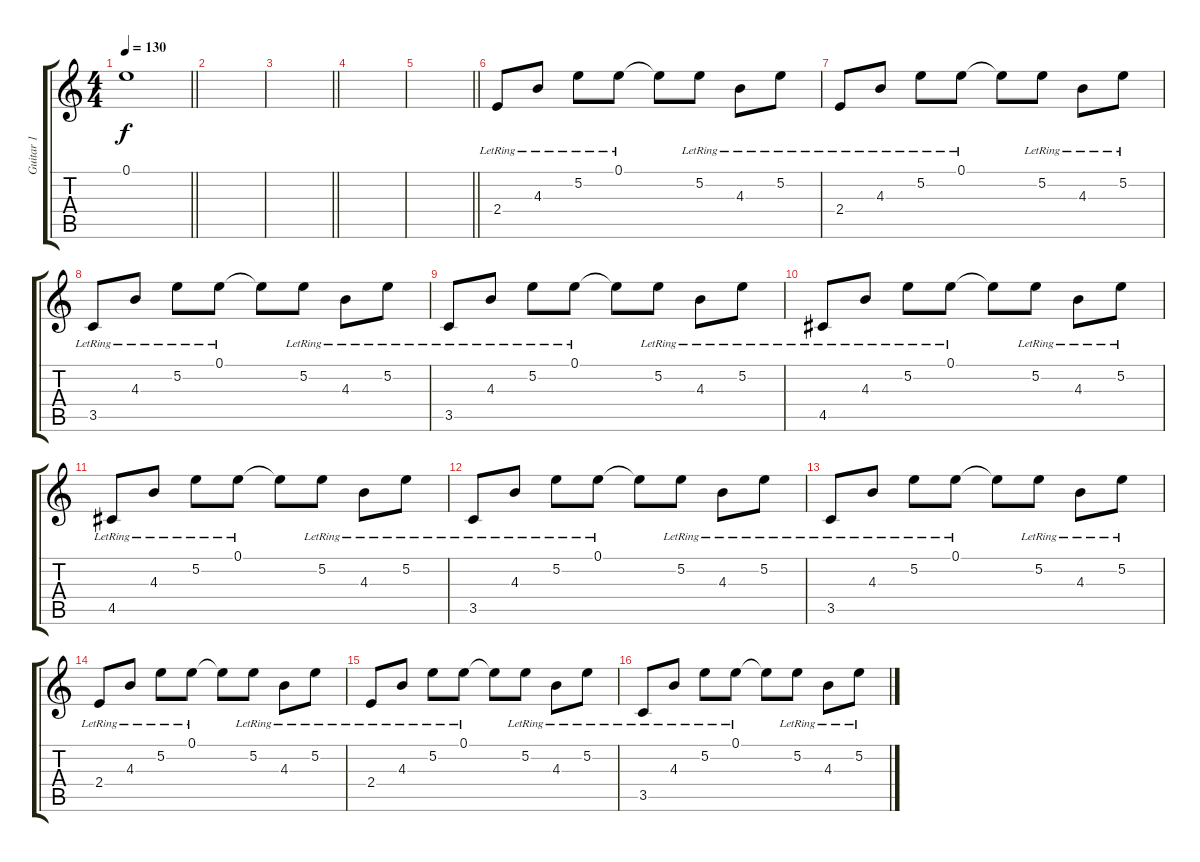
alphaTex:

\track ("Guitar 1" "Guitar 1") {instrument acousticguitarsteel}
\staff {score tabs}
\tuning (E4 B3 G3 D3 A2 E2) {hide}
\ts (4 4)
\tempo 130
\clef g2
\barLineRight lightlight
\ks c
0.1{t}.1{dy f} |
|
\barLineRight lightlight
|
|
\barLineRight lightlight
|
2.4{lr}.8{volume 16} 4.3{lr}.8 5.2{lr}.8 0.1{lr}.8 0.1{t}.8 5.2{lr}.8 4.3{lr}.8 5.2{lr}.8 |
2.4{lr}.8 4.3{lr}.8 5.2{lr}.8 0.1{lr}.8 0.1{t}.8 5.2{lr}.8 4.3{lr}.8 5.2{lr}.8 |
3.5{lr}.8 4.3{lr}.8 5.2{lr}.8 0.1{lr}.8 0.1{t}.8 5.2{lr}.8 4.3{lr}.8 5.2{lr}.8 |
3.5{lr}.8 4.3{lr}.8 5.2{lr}.8 0.1{lr}.8 0.1{t}.8 5.2{lr}.8 4.3{lr}.8 5.2{lr}.8 |
4.5{lr}.8 4.3{lr}.8 5.2{lr}.8 0.1{lr}.8 0.1{t}.8 5.2{lr}.8 4.3{lr}.8 5.2{lr}.8 |
4.5{lr}.8 4.3{lr}.8 5.2{lr}.8 0.1{lr}.8 0.1{t}.8 5.2{lr}.8 4.3{lr}.8 5.2{lr}.8 |
3.5{lr}.8 4.3{lr}.8 5.2{lr}.8 0.1{lr}.8 0.1{t}.8 5.2{lr}.8 4.3{lr}.8 5.2{lr}.8 |
3.5{lr}.8 4.3{lr}.8 5.2{lr}.8 0.1{lr}.8 0.1{t}.8 5.2{lr}.8 4.3{lr}.8 5.2{lr}.8 |
2.4{lr}.8 4.3{lr}.8 5.2{lr}.8 0.1{lr}.8 0.1{t}.8 5.2{lr}.8 4.3{lr}.8 5.2{lr}.8 |
2.4{lr}.8 4.3{lr}.8 5.2{lr}.8 0.1{lr}.8 0.1{t}.8 5.2{lr}.8 4.3{lr}.8 5.2{lr}.8 |
3.5{lr}.8 4.3{lr}.8 5.2{lr}.8 0.1{lr}.8 0.1{t}.8 5.2{lr}.8 4.3{lr}.8 5.2{lr}.8
